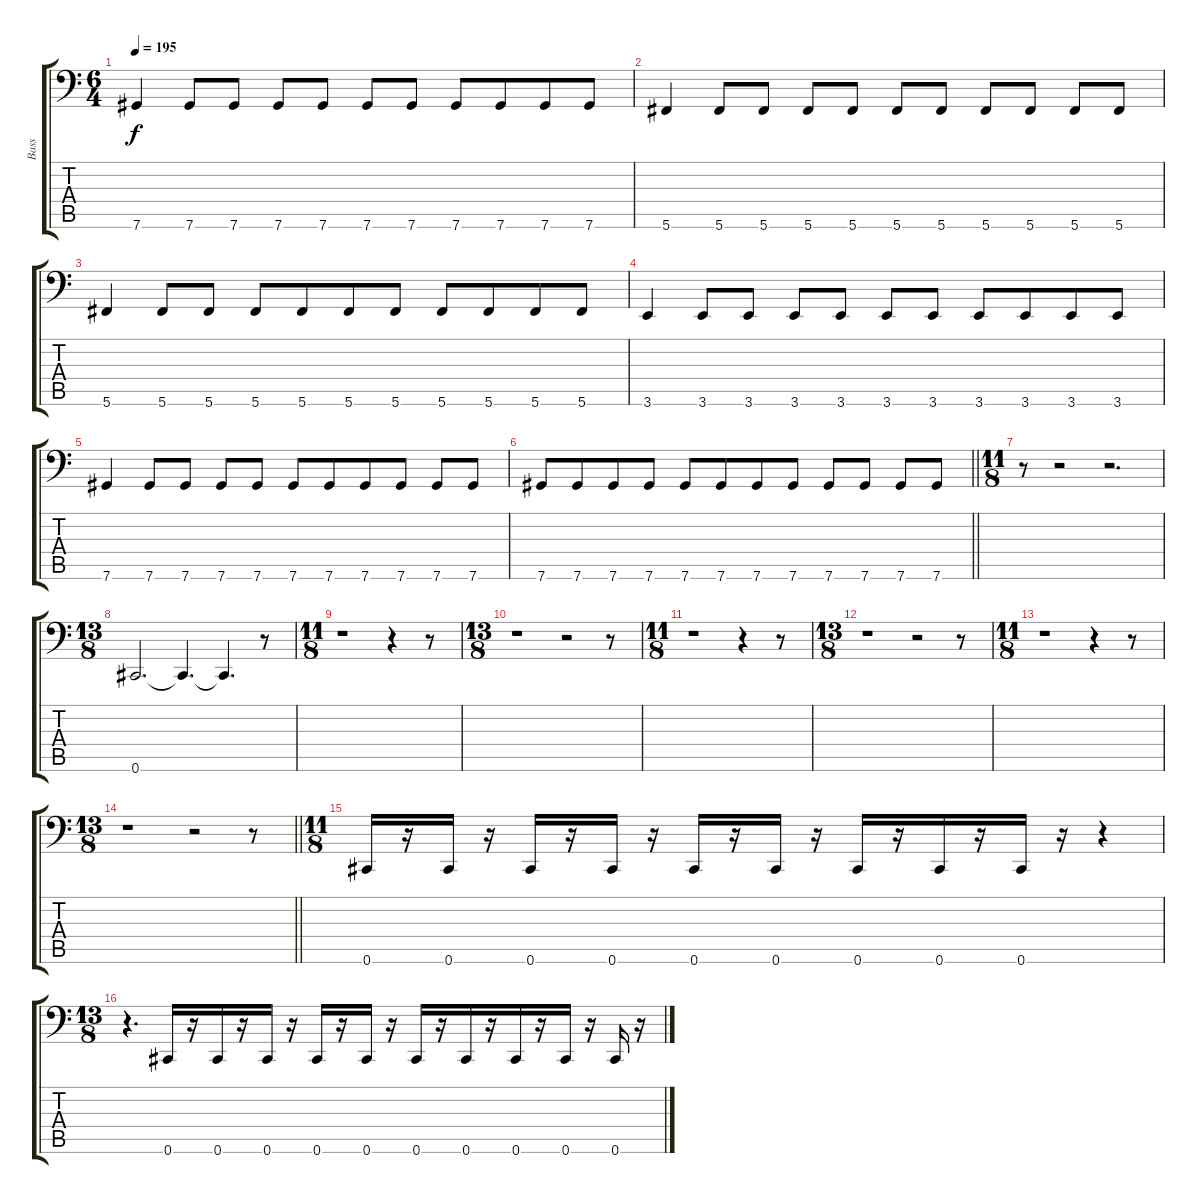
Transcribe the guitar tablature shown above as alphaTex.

\track ("Bass" "Bass") {instrument electricbassfinger}
\staff {score tabs}
\tuning (Eb3 Bb2 Gb2 Db2 Ab1 Db1) {hide}
\ts (6 4)
\tempo 195
\clef f4
\ks c
7.6.4{dy f} 7.6.8 7.6.8 7.6.8{beam merge} 7.6.8 7.6.8{beam merge} 7.6.8 7.6.8 7.6.8{beam merge} 7.6.8 7.6.8 |
5.6.4 5.6.8{beam merge} 5.6.8 5.6.8{beam merge} 5.6.8 5.6.8 5.6.8 5.6.8 5.6.8 5.6.8{beam merge} 5.6.8 |
5.6.4 5.6.8{beam merge} 5.6.8 5.6.8{beam merge} 5.6.8{beam merge} 5.6.8 5.6.8 5.6.8 5.6.8{beam merge} 5.6.8 5.6.8 |
3.6.4 3.6.8{beam merge} 3.6.8 3.6.8{beam merge} 3.6.8 3.6.8 3.6.8 3.6.8 3.6.8{beam merge} 3.6.8 3.6.8 |
7.6.4 7.6.8{beam merge} 7.6.8 7.6.8{beam merge} 7.6.8 7.6.8{beam merge} 7.6.8{beam merge} 7.6.8{beam merge} 7.6.8 7.6.8 7.6.8 |
\barLineRight lightlight
7.6.8{beam merge} 7.6.8{beam merge} 7.6.8{beam merge} 7.6.8 7.6.8 7.6.8{beam merge} 7.6.8{beam merge} 7.6.8 7.6.8 7.6.8 7.6.8 7.6.8 |
\ts (11 8)
\section ("" "")
r.8 r.2{beam merge} r.2{d} |
\ts (13 8)
0.6.2{d} 0.6{t}.4{d} 0.6{t}.4{d beam merge} r.8 |
\ts (11 8)
r.1{beam merge} r.4{beam merge} r.8 |
\ts (13 8)
r.1 r.2{beam merge} r.8 |
\ts (11 8)
r.1{beam merge} r.4 r.8 |
\ts (13 8)
r.1 r.2 r.8 |
\ts (11 8)
r.1{beam merge} r.4{beam merge} r.8 |
\ts (13 8)
\barLineRight lightlight
r.1{beam merge} r.2{beam merge} r.8 |
\ts (11 8)
\section ("" "")
0.6.16{beam merge} r.16 0.6.16 r.16 0.6.16 r.16 0.6.16 r.16 0.6.16 r.16 0.6.16 r.16 0.6.16{beam merge} r.16 0.6.16{beam merge} r.16 0.6.16 r.16{beam merge} r.4 |
\ts (13 8)
r.4{d beam merge} 0.6.16{beam merge} r.16 0.6.16 r.16{beam merge} 0.6.16 r.16 0.6.16 r.16{beam merge} 0.6.16 r.16 0.6.16 r.16{beam merge} 0.6.16{beam merge} r.16 0.6.16 r.16{beam merge} 0.6.16 r.16{beam merge} 0.6.16{beam merge} r.16
